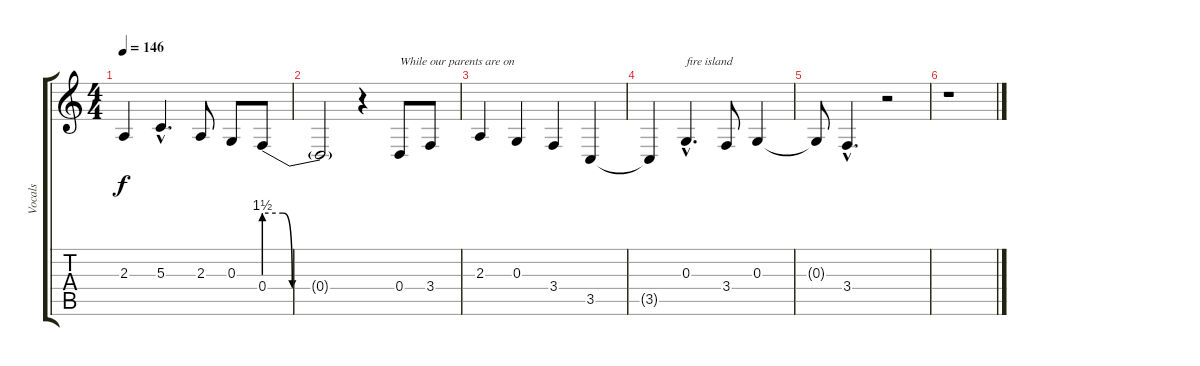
\track ("Vocals" "Vocals") {instrument sopranosax}
\staff {score tabs}
\tuning (E4 B3 G3 D3 A2 E2) {hide}
\ts (4 4)
\tempo 146
\clef g2
\ks c
2.3.4{dy f} 5.3{hac}.4{d} 2.3.8 0.3.8 0.4{be (custom 0 6 12 6 18 0 60 0)}.8 |
0.4{t}.2 r.4 0.4.8{txt "While our parents are on"} 3.4.8 |
2.3.4 0.3.4 3.4.4 3.5.4 |
3.5{t}.4 0.3{hac}.4{d txt "fire island"} 3.4.8 0.3.4 |
0.3{t}.8 3.4{hac}.4{d} r.2 |
r.1
